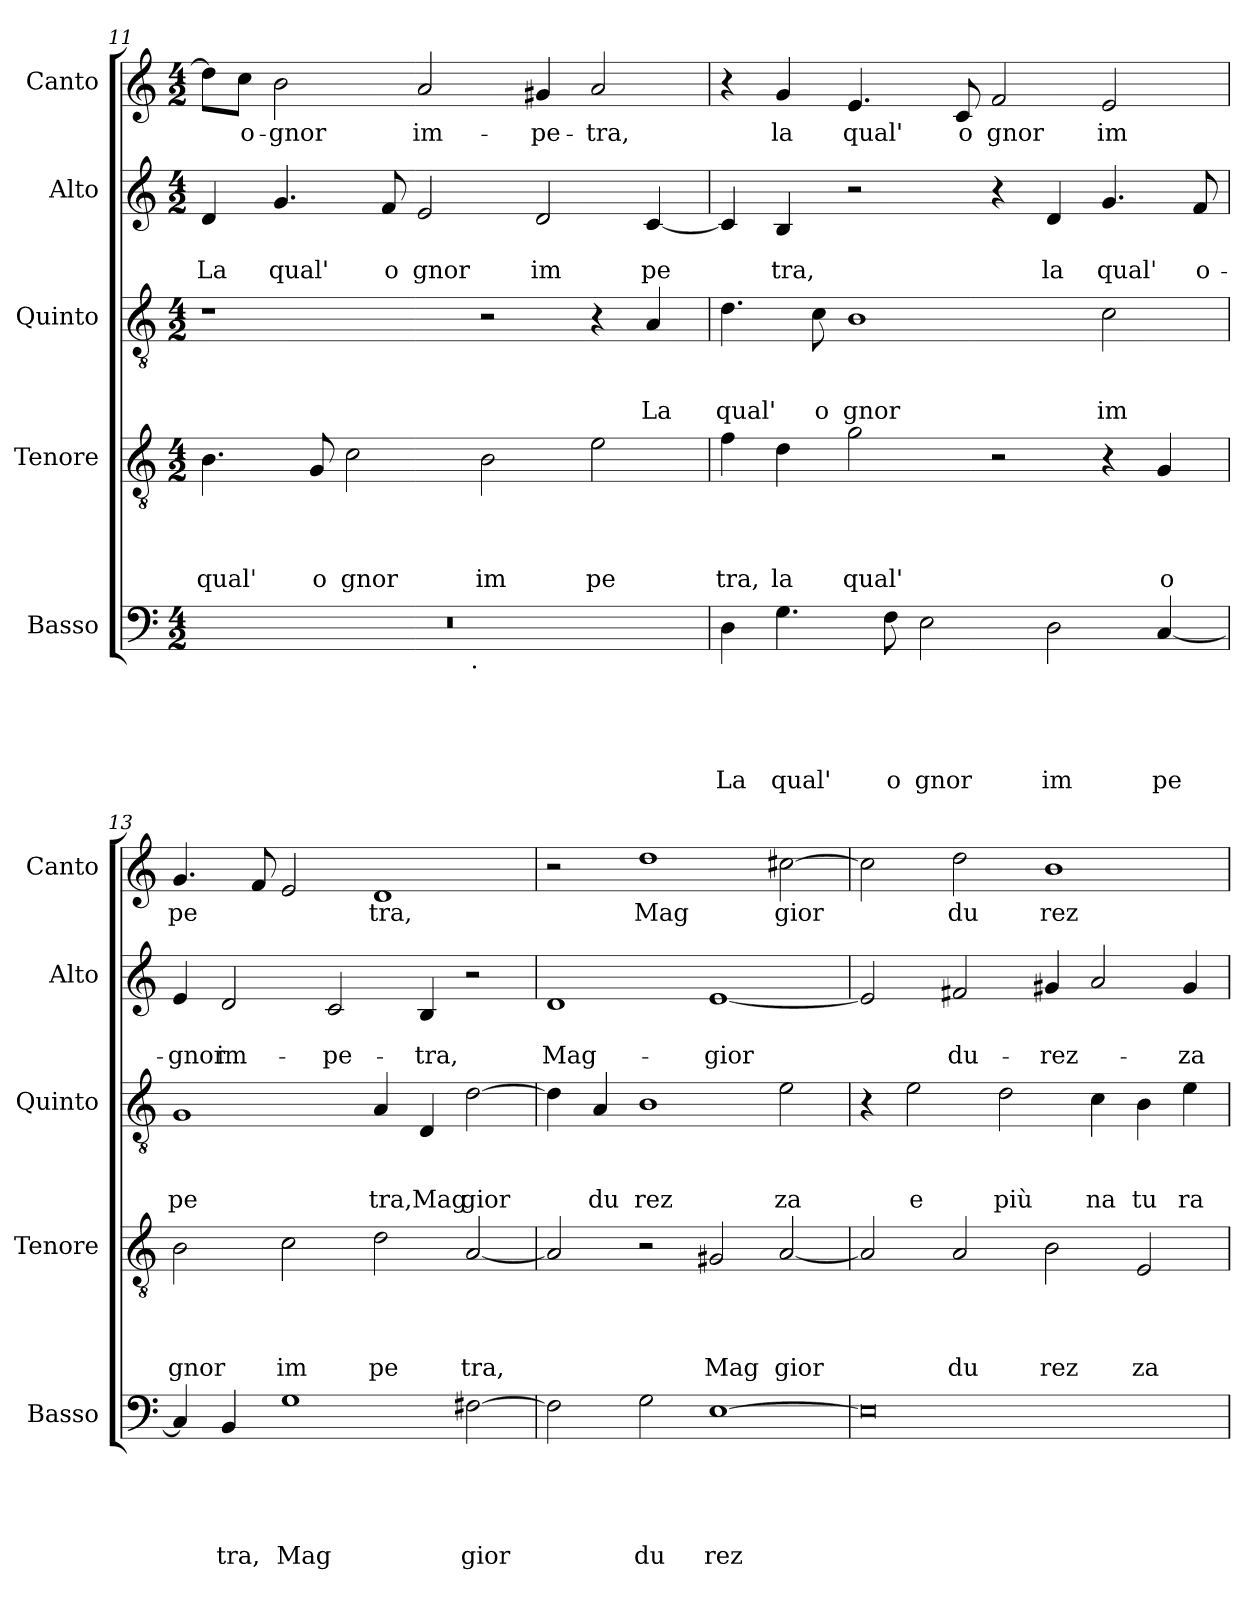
**kern	**text	**text	**text	**text	**text	**kern	**text	**text	**text	**text	**kern	**text	**text	**text	**kern	**text	**text	**kern	**text
*part5	*part5	*part5	*part5	*part5	*part5	*part4	*part4	*part4	*part4	*part4	*part3	*part3	*part3	*part3	*part2	*part2	*part2	*part1	*part1
*staff5	*staff5	*staff5	*staff5	*staff5	*staff5	*staff4	*staff4	*staff4	*staff4	*staff4	*staff3	*staff3	*staff3	*staff3	*staff2	*staff2	*staff2	*staff1	*staff1
*I"Basso	*	*	*	*	*	*I"Tenore	*	*	*	*	*I"Quinto	*	*	*	*I"Alto	*	*	*I"Canto	*
*I'Basso	*	*	*	*	*	*I'Tenore	*	*	*	*	*I'Quinto	*	*	*	*I'Alto	*	*	*I'Canto	*
*clefF4	*	*	*	*	*	*clefGv2	*	*	*	*	*clefGv2	*	*	*	*clefG2	*	*	*clefG2	*
*k[]	*	*	*	*	*	*k[]	*	*	*	*	*k[]	*	*	*	*k[]	*	*	*k[]	*
*C:	*	*	*	*	*	*C:	*	*	*	*	*C:	*	*	*	*C:	*	*	*C:	*
*M4/2	*	*	*	*	*	*M4/2	*	*	*	*	*M4/2	*	*	*	*M4/2	*	*	*M4/2	*
=11	=11	=11	=11	=11	=11	=11	=11	=11	=11	=11	=11	=11	=11	=11	=11	=11	=11	=11	=11
!	!	!	!	!	!	!	!	!	!	!LO:LY:b	!	!	!	!	!	!	!LO:LY:b	!	!
*^	*	*	*	*	*	*	*	*	*	*	*	*	*	*	*	*	*	*	*
0r	2ryy	.	.	.	.	.	4.B\	.	.	.	qual'	1r	.	.	.	4d/	.	La	8dd\L]	.
!	!	!	!	!	!	!	!	!	!	!	!	!	!	!	!	!	!	!	!	!LO:LY:b
.	.	.	.	.	.	.	.	.	.	.	.	.	.	.	.	.	.	.	8cc\J	o-
!	!	!	!	!	!	!	!	!	!	!	!	!	!	!	!	!	!	!LO:LY:b	!	!LO:LY:b
.	.	.	.	.	.	.	.	.	.	.	.	.	.	.	.	4.g/	.	qual'	2b\	-gnor
!	!	!	!	!	!	!	!	!	!	!	!LO:LY:b	!	!	!	!	!	!	!	!	!
.	.	.	.	.	.	.	8G/	.	.	.	o	.	.	.	.	.	.	.	.	.
!	!	!	!	!	!	!	!	!	!	!	!LO:LY:b	!	!	!	!	!	!	!	!	!
.	4ryy	.	.	.	.	.	2c\	.	.	.	gnor	.	.	.	.	.	.	.	.	.
!	!	!	!	!	!	!	!	!	!	!	!	!	!	!	!	!	!	!LO:LY:b	!	!
.	.	.	.	.	.	.	.	.	.	.	.	.	.	.	.	8f/	.	o	.	.
!	!	!	!	!	!	!	!	!	!	!	!	!	!	!	!	!	!	!LO:LY:b	!	!LO:LY:b
.	8...ryy	.	.	.	.	.	.	.	.	.	.	.	.	.	.	2e/	.	gnor	2a/	im-
!	!LO:TX:b:t=.	!	!	!	!	!	!	!	!	!	!	!	!	!	!	!	!	!	!	!
.	1ryy	.	.	.	.	.	.	.	.	.	.	.	.	.	.	.	.	.	.	.
!	!	!	!	!	!	!	!	!	!	!	!LO:LY:b	!	!	!	!	!	!	!	!	!
.	.	.	.	.	.	.	2B\	.	.	.	im	2r	.	.	.	.	.	.	.	.
!	!	!	!	!	!	!	!	!	!	!	!	!	!	!	!	!	!	!LO:LY:b	!	!LO:LY:b
.	.	.	.	.	.	.	.	.	.	.	.	.	.	.	.	2d/	.	im	4g#X/	-pe-
!	!	!	!	!	!	!	!	!	!	!	!LO:LY:b	!	!	!	!	!	!	!	!	!LO:LY:b
.	.	.	.	.	.	.	2e\	.	.	.	pe	4r	.	.	.	.	.	.	2a/	-tra,
!	!	!	!	!	!	!	!	!	!	!	!	!	!	!	!LO:LY:b	!	!	!LO:LY:b	!	!
.	.	.	.	.	.	.	.	.	.	.	.	4A/	.	.	La	[>4c/	.	pe	.	.
.	64ryy	.	.	.	.	.	.	.	.	.	.	.	.	.	.	.	.	.	.	.
!!LO:PB:g=z
=12	=12	=12	=12	=12	=12	=12	=12	=12	=12	=12	=12	=12	=12	=12	=12	=12	=12	=12	=12	=12
!	!	!	!	!	!	!LO:LY:b	!	!	!	!	!LO:LY:b	!	!	!	!LO:LY:b	!	!	!	!	!
*v	*v	*	*	*	*	*	*	*	*	*	*	*	*	*	*	*	*	*	*	*
4D\	.	.	.	.	La	4f\	.	.	.	tra,	4.d\	.	.	qual'	4c/]	.	.	4r	.
!	!	!	!	!	!LO:LY:b	!	!	!	!	!LO:LY:b	!	!	!	!	!	!	!LO:LY:b	!	!LO:LY:b
4.G\	.	.	.	.	qual'	4d\	.	.	.	la	.	.	.	.	4B/	.	tra,	4g/	la
!	!	!	!	!	!	!	!	!	!	!	!	!	!	!LO:LY:b	!	!	!	!	!
.	.	.	.	.	.	.	.	.	.	.	8c\	.	.	o	.	.	.	.	.
!	!	!	!	!	!	!	!	!	!	!LO:LY:b	!	!	!	!LO:LY:b	!	!	!	!	!LO:LY:b
.	.	.	.	.	.	2g\	.	.	.	qual'	1B	.	.	gnor	2r	.	.	4.e/	qual'
!	!	!	!	!	!LO:LY:b	!	!	!	!	!	!	!	!	!	!	!	!	!	!
8F\	.	.	.	.	o	.	.	.	.	.	.	.	.	.	.	.	.	.	.
!	!	!	!	!	!LO:LY:b	!	!	!	!	!	!	!	!	!	!	!	!	!	!
2E\	.	.	.	.	gnor	.	.	.	.	.	.	.	.	.	.	.	.	.	.
!	!	!	!	!	!	!	!	!	!	!	!	!	!	!	!	!	!	!	!LO:LY:b
.	.	.	.	.	.	.	.	.	.	.	.	.	.	.	.	.	.	8c/	o
!	!	!	!	!	!	!	!	!	!	!	!	!	!	!	!	!	!	!	!LO:LY:b
.	.	.	.	.	.	2r	.	.	.	.	.	.	.	.	4r	.	.	2f/	gnor
!	!	!	!	!	!LO:LY:b	!	!	!	!	!	!	!	!	!	!	!	!LO:LY:b	!	!
2D\	.	.	.	.	im	.	.	.	.	.	.	.	.	.	4d/	.	la	.	.
!	!	!	!	!	!	!	!	!	!	!	!	!	!	!LO:LY:b	!	!	!LO:LY:b	!	!LO:LY:b
.	.	.	.	.	.	4r	.	.	.	.	2c\	.	.	im	4.g/	.	qual'	2e/	im
!	!	!	!	!	!LO:LY:b	!	!	!	!	!LO:LY:b	!	!	!	!	!	!	!	!	!
[<4C/	.	.	.	.	pe	4G/	.	.	.	o	.	.	.	.	.	.	.	.	.
!	!	!	!	!	!	!	!	!	!	!	!	!	!	!	!	!	!LO:LY:b	!	!
.	.	.	.	.	.	.	.	.	.	.	.	.	.	.	8f/	.	o-	.	.
=13	=13	=13	=13	=13	=13	=13	=13	=13	=13	=13	=13	=13	=13	=13	=13	=13	=13	=13	=13
!	!	!	!	!	!	!	!	!	!	!LO:LY:b	!	!	!	!LO:LY:b	!	!	!LO:LY:b	!	!LO:LY:b
4C/]	.	.	.	.	.	2B\	.	.	.	gnor	1G	.	.	pe	4e/	.	-gnor	4.g/	pe
!	!	!	!	!	!LO:LY:b	!	!	!	!	!	!	!	!	!	!	!	!LO:LY:b	!	!
4BB/	.	.	.	.	tra,	.	.	.	.	.	.	.	.	.	2d/	.	im-	.	.
.	.	.	.	.	.	.	.	.	.	.	.	.	.	.	.	.	.	8f/	.
!	!	!	!	!	!LO:LY:b	!	!	!	!	!LO:LY:b	!	!	!	!	!	!	!	!	!
1G	.	.	.	.	Mag	2c\	.	.	.	im	.	.	.	.	.	.	.	2e/	.
!	!	!	!	!	!	!	!	!	!	!	!	!	!	!	!	!	!LO:LY:b	!	!
.	.	.	.	.	.	.	.	.	.	.	.	.	.	.	2c/	.	-pe-	.	.
!	!	!	!	!	!	!	!	!	!	!LO:LY:b	!	!	!	!LO:LY:b	!	!	!	!	!LO:LY:b
.	.	.	.	.	.	2d\	.	.	.	pe	4A/	.	.	tra,	.	.	.	1d	tra,
!	!	!	!	!	!	!	!	!	!	!	!	!	!	!LO:LY:b	!	!	!LO:LY:b	!	!
.	.	.	.	.	.	.	.	.	.	.	4D/	.	.	Mag	4B/	.	-tra,	.	.
!	!	!	!	!	!LO:LY:b	!	!	!	!	!LO:LY:b	!	!	!	!LO:LY:b	!	!	!	!	!
[>2F#X\	.	.	.	.	gior	[<2A/	.	.	.	tra,	[>2d\	.	.	gior	2r	.	.	.	.
=14	=14	=14	=14	=14	=14	=14	=14	=14	=14	=14	=14	=14	=14	=14	=14	=14	=14	=14	=14
!	!	!	!	!	!	!	!	!	!	!	!	!	!	!	!	!	!LO:LY:b	!	!
2F#\]	.	.	.	.	.	2A/]	.	.	.	.	4d\]	.	.	.	1d	.	Mag-	2r	.
!	!	!	!	!	!	!	!	!	!	!	!	!	!	!LO:LY:b	!	!	!	!	!
.	.	.	.	.	.	.	.	.	.	.	4A/	.	.	du	.	.	.	.	.
!	!	!	!	!	!LO:LY:b	!	!	!	!	!	!	!	!	!LO:LY:b	!	!	!	!	!LO:LY:b
2G\	.	.	.	.	du	2r	.	.	.	.	1B	.	.	rez	.	.	.	1dd	Mag
!	!	!	!	!	!LO:LY:b	!	!	!	!	!LO:LY:b	!	!	!	!	!	!	!LO:LY:b	!	!
[>1E	.	.	.	.	rez	2G#X/	.	.	.	Mag	.	.	.	.	[<1e	.	-gior	.	.
!	!	!	!	!	!	!	!	!	!	!LO:LY:b	!	!	!	!LO:LY:b	!	!	!	!	!LO:LY:b
.	.	.	.	.	.	[<2A/	.	.	.	gior	2e\	.	.	za	.	.	.	[>2cc#X\	gior
=15	=15	=15	=15	=15	=15	=15	=15	=15	=15	=15	=15	=15	=15	=15	=15	=15	=15	=15	=15
0E]	.	.	.	.	.	2A/]	.	.	.	.	4r	.	.	.	2e/]	.	.	2cc#\]	.
!	!	!	!	!	!	!	!	!	!	!	!	!	!	!LO:LY:b	!	!	!	!	!
.	.	.	.	.	.	.	.	.	.	.	2e\	.	.	e	.	.	.	.	.
!	!	!	!	!	!	!	!	!	!	!LO:LY:b	!	!	!	!	!	!	!LO:LY:b	!	!LO:LY:b
.	.	.	.	.	.	2A/	.	.	.	du	.	.	.	.	2f#X/	.	du-	2dd\	du
!	!	!	!	!	!	!	!	!	!	!	!	!	!	!LO:LY:b	!	!	!	!	!
.	.	.	.	.	.	.	.	.	.	.	2d\	.	.	più	.	.	.	.	.
!	!	!	!	!	!	!	!	!	!	!LO:LY:b	!	!	!	!	!	!	!LO:LY:b	!	!LO:LY:b
.	.	.	.	.	.	2B\	.	.	.	rez	.	.	.	.	4g#X/	.	-rez-	1b	rez
!	!	!	!	!	!	!	!	!	!	!	!	!	!	!LO:LY:b	!	!	!	!	!
.	.	.	.	.	.	.	.	.	.	.	4c\	.	.	na	2a/	.	.	.	.
!	!	!	!	!	!	!	!	!	!	!LO:LY:b	!	!	!	!LO:LY:b	!	!	!	!	!
.	.	.	.	.	.	2E/	.	.	.	za	4B\	.	.	tu	.	.	.	.	.
!	!	!	!	!	!	!	!	!	!	!	!	!	!	!LO:LY:b	!	!	!LO:LY:b	!	!
.	.	.	.	.	.	.	.	.	.	.	4e\	.	.	ra	4g#/	.	-za	.	.
=	=	=	=	=	=	=	=	=	=	=	=	=	=	=	=	=	=	=	=
*-	*-	*-	*-	*-	*-	*-	*-	*-	*-	*-	*-	*-	*-	*-	*-	*-	*-	*-	*-
